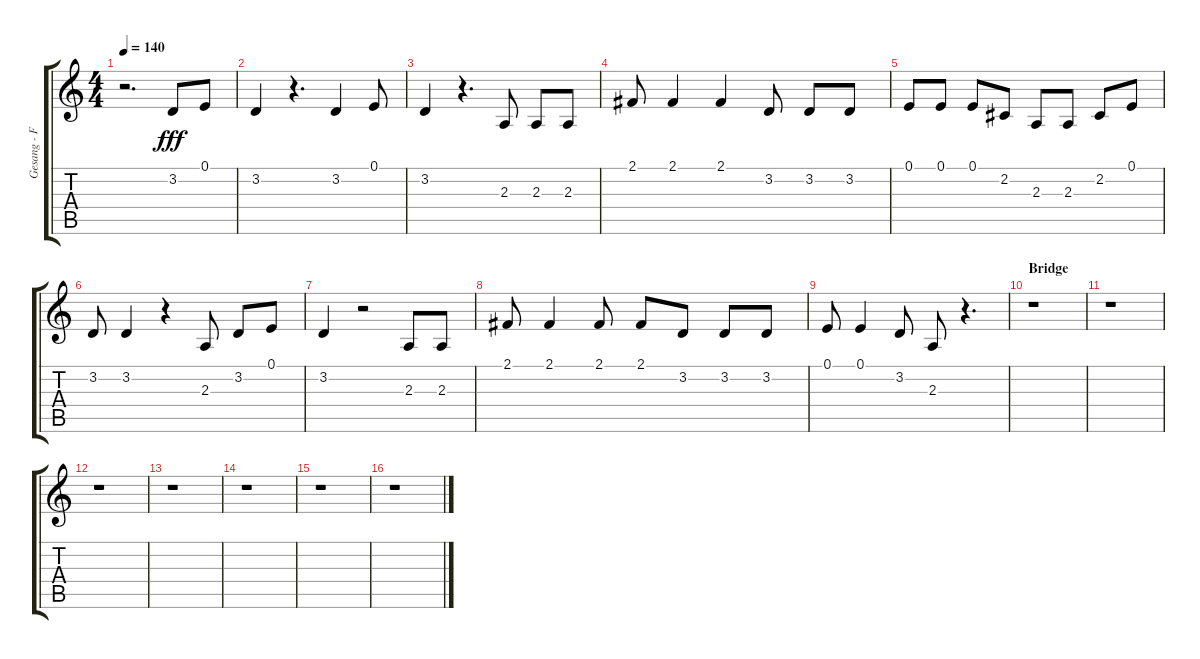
\track ("Gesang - Farin Urlaub" "Gesang - F") {instrument tenorsax}
\staff {score tabs}
\tuning (E4 B3 G3 D3 A2 E2) {hide}
\ts (4 4)
\tempo 140
\clef g2
\ks c
r.2{d dy fff} 3.2.8 0.1.8 |
3.2.4 r.4{d} 3.2.4 0.1.8 |
3.2.4 r.4{d} 2.3.8 2.3.8 2.3.8 |
2.1.8 2.1.4 2.1.4 3.2.8 3.2.8 3.2.8 |
0.1.8 0.1.8 0.1.8 2.2.8 2.3.8 2.3.8 2.2.8 0.1.8 |
3.2.8 3.2.4 r.4 2.3.8 3.2.8 0.1.8 |
3.2.4 r.2 2.3.8 2.3.8 |
2.1.8 2.1.4 2.1.8 2.1.8 3.2.8 3.2.8 3.2.8 |
0.1.8 0.1.4 3.2.8 2.3.8 r.4{d} |
\section ("" "Bridge")
r.1 |
r.1 |
r.1 |
r.1 |
r.1 |
r.1 |
r.1
